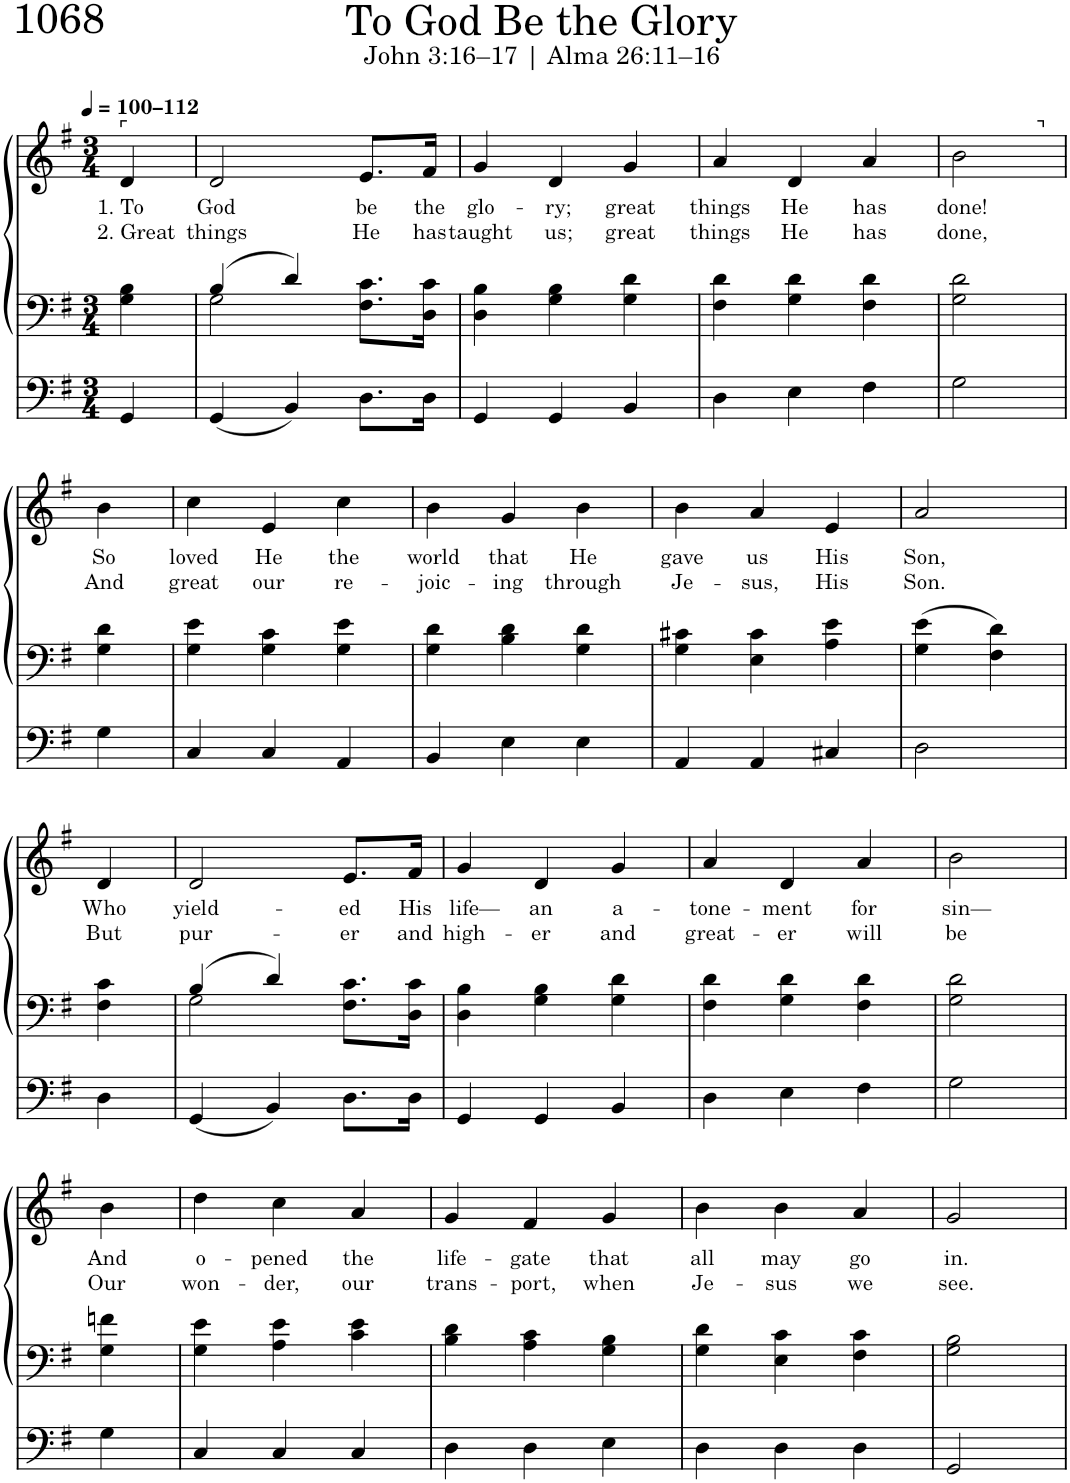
**kern	**kern	**kern	**text	**text
*part1	*part1	*part1	*part1	*part1
*staff3	*staff2	*staff1	*staff1	*staff1
*I"Organ	*	*	*	*
*I'Org.	*	*	*	*
*clefF4	*clefF4	*clefG2	*	*
*k[f#]	*k[f#]	*k[f#]	*	*
*M3/4	*M3/4	*M3/4	*	*
*MM100	*MM100	*MM100	*	*
=1	=1	=1	=1	=1
!	!	!LO:TX:a:t=⌜	!	!
!	!	!LO:TX:a:B:t=–112	!	!
!	!	!	!LO:LY:b	!LO:LY:b
4GG/	4G\ 4B\	4d/	1. To	2. Great
=2	=2	=2	=2	=2
*	*^	*	*	*
!	!	!	!	!LO:LY:b	!LO:LY:b
4GG/	4B/	2G\	2d/	God	things
4BB/	4d/	.	.	.	.
!	!	!	!	!LO:LY:b	!LO:LY:b
8.D\L	8.F#\ 8.c\L	4ryy	8.e/L	be	He
!	!	!	!	!LO:LY:b	!LO:LY:b
16D\Jk	16D\ 16c\Jk	.	16f#/Jk	the	has
*	*v	*v	*	*	*
=3	=3	=3	=3	=3
!	!	!	!LO:LY:b	!LO:LY:b
4GG/	4D\ 4B\	4g/	glo-	taught
!	!	!	!LO:LY:b	!LO:LY:b
4GG/	4G\ 4B\	4d/	-ry;	us;
!	!	!	!LO:LY:b	!LO:LY:b
4BB/	4G\ 4d\	4g/	great	great
=4	=4	=4	=4	=4
!	!	!	!LO:LY:b	!LO:LY:b
4D\	4F#\ 4d\	4a/	things	things
!	!	!	!LO:LY:b	!LO:LY:b
4E\	4G\ 4d\	4d/	He	He
!	!	!	!LO:LY:b	!LO:LY:b
4F#\	4F#\ 4d\	4a/	has	has
=5	=5	=5	=5	=5
!	!	!	!LO:LY:b	!LO:LY:b
*	*	*^	*	*
2G\	2G\ 2d\	2b\	4.ryy	done!	done,
!	!	!	!LO:TX:a:t=⌝	!	!
.	.	.	8ryy	.	.
!!LO:LB:g=z
=6	=6	=6	=6	=6	=6
!	!	!	!	!LO:LY:b	!LO:LY:b
*	*	*v	*v	*	*
4G\	4G\ 4d\	4b\	So	And
=7	=7	=7	=7	=7
!	!	!	!LO:LY:b	!LO:LY:b
4C/	4G\ 4e\	4cc\	loved	great
!	!	!	!LO:LY:b	!LO:LY:b
4C/	4G\ 4c\	4e/	He	our
!	!	!	!LO:LY:b	!LO:LY:b
4AA/	4G\ 4e\	4cc\	the	re-
=8	=8	=8	=8	=8
!	!	!	!LO:LY:b	!LO:LY:b
4BB/	4G\ 4d\	4b\	world	-joic-
!	!	!	!LO:LY:b	!LO:LY:b
4E\	4B\ 4d\	4g/	that	-ing
!	!	!	!LO:LY:b	!LO:LY:b
4E\	4G\ 4d\	4b\	He	through
=9	=9	=9	=9	=9
!	!	!	!LO:LY:b	!LO:LY:b
4AA/	4G\ 4c#X\	4b\	gave	Je-
!	!	!	!LO:LY:b	!LO:LY:b
4AA/	4E\ 4c#\	4a/	us	-sus,
!	!	!	!LO:LY:b	!LO:LY:b
4C#X/	4A\ 4e\	4e/	His	His
=10	=10	=10	=10	=10
!	!	!	!LO:LY:b	!LO:LY:b
2D\	4G\ 4e\	2a/	Son,	Son.
.	4F#\ 4d\	.	.	.
!!LO:LB:g=z
=11	=11	=11	=11	=11
!	!	!	!LO:LY:b	!LO:LY:b
4D\	4F#\ 4c\	4d/	Who	But
=12	=12	=12	=12	=12
*	*^	*	*	*
!	!	!	!	!LO:LY:b	!LO:LY:b
4GG/	4B/	2G\	2d/	yield-	pur-
4BB/	4d/	.	.	.	.
!	!	!	!	!LO:LY:b	!LO:LY:b
8.D\L	8.F#\ 8.c\L	4ryy	8.e/L	-ed	-er
!	!	!	!	!LO:LY:b	!LO:LY:b
16D\Jk	16D\ 16c\Jk	.	16f#/Jk	His	and
*	*v	*v	*	*	*
=13	=13	=13	=13	=13
!	!	!	!LO:LY:b	!LO:LY:b
4GG/	4D\ 4B\	4g/	life—	high-
!	!	!	!LO:LY:b	!LO:LY:b
4GG/	4G\ 4B\	4d/	an	-er
!	!	!	!LO:LY:b	!LO:LY:b
4BB/	4G\ 4d\	4g/	a-	and
=14	=14	=14	=14	=14
!	!	!	!LO:LY:b	!LO:LY:b
4D\	4F#\ 4d\	4a/	-tone-	great-
!	!	!	!LO:LY:b	!LO:LY:b
4E\	4G\ 4d\	4d/	-ment	-er
!	!	!	!LO:LY:b	!LO:LY:b
4F#\	4F#\ 4d\	4a/	for	will
=15	=15	=15	=15	=15
!	!	!	!LO:LY:b	!LO:LY:b
2G\	2G\ 2d\	2b\	sin—	be
!!LO:LB:g=z
=16	=16	=16	=16	=16
!	!	!	!LO:LY:b	!LO:LY:b
4G\	4G\ 4fn\	4b\	And	Our
=17	=17	=17	=17	=17
!	!	!	!LO:LY:b	!LO:LY:b
4C/	4G\ 4e\	4dd\	o-	won-
!	!	!	!LO:LY:b	!LO:LY:b
4C/	4A\ 4e\	4cc\	-pened	-der,
!	!	!	!LO:LY:b	!LO:LY:b
4C/	4c\ 4e\	4a/	the	our
=18	=18	=18	=18	=18
!	!	!	!LO:LY:b	!LO:LY:b
4D\	4B\ 4d\	4g/	life-	trans-
!	!	!	!LO:LY:b	!LO:LY:b
4D\	4A\ 4c\	4f#/	-gate	-port,
!	!	!	!LO:LY:b	!LO:LY:b
4E\	4G\ 4B\	4g/	that	when
=19	=19	=19	=19	=19
!	!	!	!LO:LY:b	!LO:LY:b
4D\	4G\ 4d\	4b\	all	Je-
!	!	!	!LO:LY:b	!LO:LY:b
4D\	4E\ 4c\	4b\	may	-sus
!	!	!	!LO:LY:b	!LO:LY:b
4D\	4F#\ 4c\	4a/	go	we
=20	=20	=20	=20	=20
!	!	!	!LO:LY:b	!LO:LY:b
2GG/	2G\ 2B\	2g/	in.	see.
=	=	=	=	=
*-	*-	*-	*-	*-
